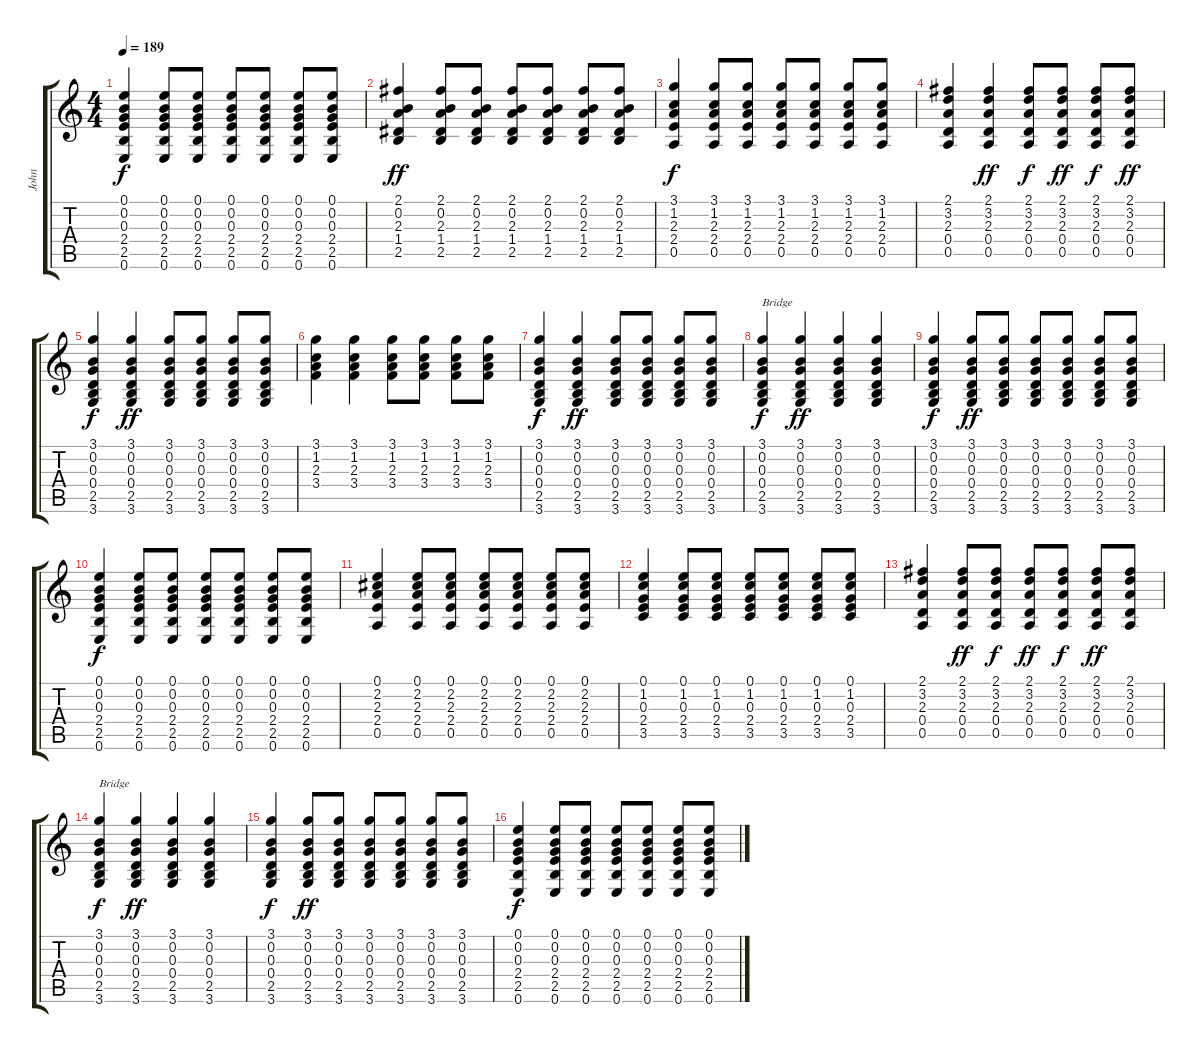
\track ("John" "John") {instrument acousticguitarsteel}
\staff {score tabs}
\tuning (E4 B3 G3 D3 A2 E2) {hide}
\ts (4 4)
\tempo 189
\clef g2
\ks c
(0.1 0.2 0.3 2.4 2.5 0.6).4{dy f} (0.1 0.2 0.3 2.4 2.5 0.6).8 (0.1 0.2 0.3 2.4 2.5 0.6).8 (0.1 0.2 0.3 2.4 2.5 0.6).8 (0.1 0.2 0.3 2.4 2.5 0.6).8 (0.1 0.2 0.3 2.4 2.5 0.6).8 (0.1 0.2 0.3 2.4 2.5 0.6).8 |
(2.1 0.2 2.3 1.4 2.5).4{dy ff} (2.1 0.2 2.3 1.4 2.5).8 (2.1 0.2 2.3 1.4 2.5).8 (2.1 0.2 2.3 1.4 2.5).8 (2.1 0.2 2.3 1.4 2.5).8 (2.1 0.2 2.3 1.4 2.5).8 (2.1 0.2 2.3 1.4 2.5).8 |
(3.1 1.2 2.3 2.4 0.5).4{dy f} (3.1 1.2 2.3 2.4 0.5).8 (3.1 1.2 2.3 2.4 0.5).8 (3.1 1.2 2.3 2.4 0.5).8 (3.1 1.2 2.3 2.4 0.5).8 (3.1 1.2 2.3 2.4 0.5).8 (3.1 1.2 2.3 2.4 0.5).8 |
(2.1 3.2 2.3 0.4 0.5).4 (2.1 3.2 2.3 0.4 0.5).4{dy ff} (2.1 3.2 2.3 0.4 0.5).8{dy f} (2.1 3.2 2.3 0.4 0.5).8{dy ff} (2.1 3.2 2.3 0.4 0.5).8{dy f} (2.1 3.2 2.3 0.4 0.5).8{dy ff} |
(3.1 0.2 0.3 0.4 2.5 3.6).4{dy f} (3.1 0.2 0.3 0.4 2.5 3.6).4{dy ff} (3.1 0.2 0.3 0.4 2.5 3.6).8 (3.1 0.2 0.3 0.4 2.5 3.6).8 (3.1 0.2 0.3 0.4 2.5 3.6).8 (3.1 0.2 0.3 0.4 2.5 3.6).8 |
(3.1 1.2 2.3 3.4).4 (3.1 1.2 2.3 3.4).4 (3.1 1.2 2.3 3.4).8 (3.1 1.2 2.3 3.4).8 (3.1 1.2 2.3 3.4).8 (3.1 1.2 2.3 3.4).8 |
(3.1 0.2 0.3 0.4 2.5 3.6).4{dy f} (3.1 0.2 0.3 0.4 2.5 3.6).4{dy ff} (3.1 0.2 0.3 0.4 2.5 3.6).8 (3.1 0.2 0.3 0.4 2.5 3.6).8 (3.1 0.2 0.3 0.4 2.5 3.6).8 (3.1 0.2 0.3 0.4 2.5 3.6).8 |
(3.1 0.2 0.3 0.4 2.5 3.6).4{txt "Bridge" dy f} (3.1 0.2 0.3 0.4 2.5 3.6).4{dy ff} (3.1 0.2 0.3 0.4 2.5 3.6).4 (3.1 0.2 0.3 0.4 2.5 3.6).4 |
(3.1 0.2 0.3 0.4 2.5 3.6).4{dy f} (3.1 0.2 0.3 0.4 2.5 3.6).8{dy ff} (3.1 0.2 0.3 0.4 2.5 3.6).8 (3.1 0.2 0.3 0.4 2.5 3.6).8 (3.1 0.2 0.3 0.4 2.5 3.6).8 (3.1 0.2 0.3 0.4 2.5 3.6).8 (3.1 0.2 0.3 0.4 2.5 3.6).8 |
(0.1 0.2 0.3 2.4 2.5 0.6).4{dy f} (0.1 0.2 0.3 2.4 2.5 0.6).8 (0.1 0.2 0.3 2.4 2.5 0.6).8 (0.1 0.2 0.3 2.4 2.5 0.6).8 (0.1 0.2 0.3 2.4 2.5 0.6).8 (0.1 0.2 0.3 2.4 2.5 0.6).8 (0.1 0.2 0.3 2.4 2.5 0.6).8 |
(0.1 2.2 2.3 2.4 0.5).4 (0.1 2.2 2.3 2.4 0.5).8 (0.1 2.2 2.3 2.4 0.5).8 (0.1 2.2 2.3 2.4 0.5).8 (0.1 2.2 2.3 2.4 0.5).8 (0.1 2.2 2.3 2.4 0.5).8 (0.1 2.2 2.3 2.4 0.5).8 |
(0.1 1.2 0.3 2.4 3.5).4 (0.1 1.2 0.3 2.4 3.5).8 (0.1 1.2 0.3 2.4 3.5).8 (0.1 1.2 0.3 2.4 3.5).8 (0.1 1.2 0.3 2.4 3.5).8 (0.1 1.2 0.3 2.4 3.5).8 (0.1 1.2 0.3 2.4 3.5).8 |
(2.1 3.2 2.3 0.4 0.5).4 (2.1 3.2 2.3 0.4 0.5).8{dy ff} (2.1 3.2 2.3 0.4 0.5).8{dy f} (2.1 3.2 2.3 0.4 0.5).8{dy ff} (2.1 3.2 2.3 0.4 0.5).8{dy f} (2.1 3.2 2.3 0.4 0.5).8{dy ff} (2.1 3.2 2.3 0.4 0.5).8 |
(3.1 0.2 0.3 0.4 2.5 3.6).4{txt "Bridge" dy f} (3.1 0.2 0.3 0.4 2.5 3.6).4{dy ff} (3.1 0.2 0.3 0.4 2.5 3.6).4 (3.1 0.2 0.3 0.4 2.5 3.6).4 |
(3.1 0.2 0.3 0.4 2.5 3.6).4{dy f} (3.1 0.2 0.3 0.4 2.5 3.6).8{dy ff} (3.1 0.2 0.3 0.4 2.5 3.6).8 (3.1 0.2 0.3 0.4 2.5 3.6).8 (3.1 0.2 0.3 0.4 2.5 3.6).8 (3.1 0.2 0.3 0.4 2.5 3.6).8 (3.1 0.2 0.3 0.4 2.5 3.6).8 |
(0.1 0.2 0.3 2.4 2.5 0.6).4{dy f} (0.1 0.2 0.3 2.4 2.5 0.6).8 (0.1 0.2 0.3 2.4 2.5 0.6).8 (0.1 0.2 0.3 2.4 2.5 0.6).8 (0.1 0.2 0.3 2.4 2.5 0.6).8 (0.1 0.2 0.3 2.4 2.5 0.6).8 (0.1 0.2 0.3 2.4 2.5 0.6).8
